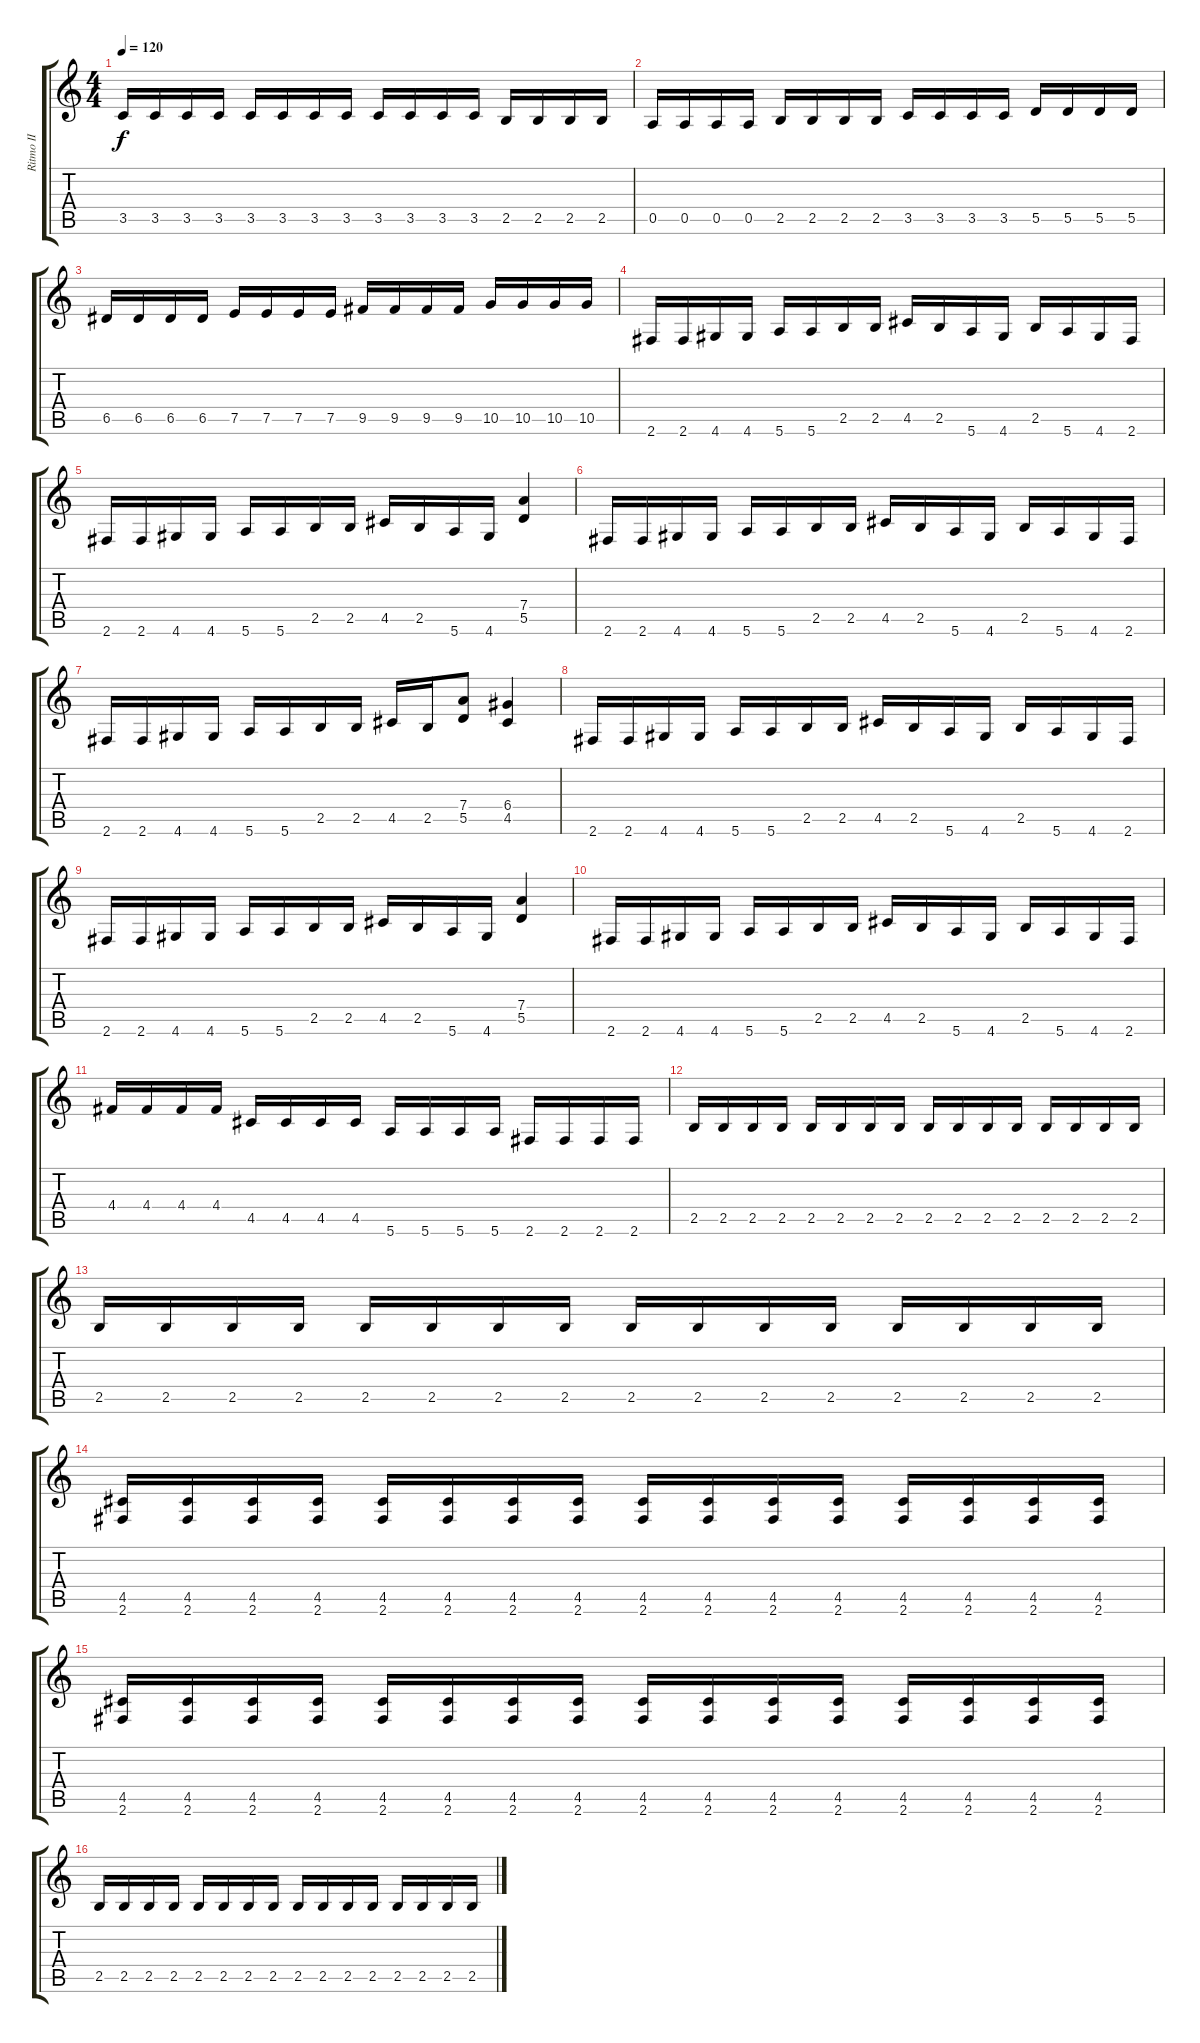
\track ("Ritmo II" "Ritmo II") {instrument distortionguitar}
\staff {score tabs}
\tuning (E4 B3 G3 D3 A2 E2) {hide}
\ts (4 4)
\tempo 120
\clef g2
\ks c
3.5.16{dy f} 3.5.16 3.5.16 3.5.16 3.5.16 3.5.16 3.5.16 3.5.16 3.5.16 3.5.16 3.5.16 3.5.16 2.5.16 2.5.16 2.5.16 2.5.16 |
0.5.16 0.5.16 0.5.16 0.5.16 2.5.16 2.5.16 2.5.16 2.5.16 3.5.16 3.5.16 3.5.16 3.5.16 5.5.16 5.5.16 5.5.16 5.5.16 |
6.5.16 6.5.16 6.5.16 6.5.16 7.5.16 7.5.16 7.5.16 7.5.16 9.5.16 9.5.16 9.5.16 9.5.16 10.5.16 10.5.16 10.5.16 10.5.16 |
2.6.16 2.6.16 4.6.16 4.6.16 5.6.16 5.6.16 2.5.16 2.5.16 4.5.16 2.5.16 5.6.16 4.6.16 2.5.16 5.6.16 4.6.16 2.6.16 |
2.6.16 2.6.16 4.6.16 4.6.16 5.6.16 5.6.16 2.5.16 2.5.16 4.5.16 2.5.16 5.6.16 4.6.16 (7.4 5.5).4 |
2.6.16 2.6.16 4.6.16 4.6.16 5.6.16 5.6.16 2.5.16 2.5.16 4.5.16 2.5.16 5.6.16 4.6.16 2.5.16 5.6.16 4.6.16 2.6.16 |
2.6.16 2.6.16 4.6.16 4.6.16 5.6.16 5.6.16 2.5.16 2.5.16 4.5.16 2.5.16 (7.4 5.5).8 (6.4 4.5).4 |
2.6.16 2.6.16 4.6.16 4.6.16 5.6.16 5.6.16 2.5.16 2.5.16 4.5.16 2.5.16 5.6.16 4.6.16 2.5.16 5.6.16 4.6.16 2.6.16 |
2.6.16 2.6.16 4.6.16 4.6.16 5.6.16 5.6.16 2.5.16 2.5.16 4.5.16 2.5.16 5.6.16 4.6.16 (7.4 5.5).4 |
2.6.16 2.6.16 4.6.16 4.6.16 5.6.16 5.6.16 2.5.16 2.5.16 4.5.16 2.5.16 5.6.16 4.6.16 2.5.16 5.6.16 4.6.16 2.6.16 |
4.4.16 4.4.16 4.4.16 4.4.16 4.5.16 4.5.16 4.5.16 4.5.16 5.6.16 5.6.16 5.6.16 5.6.16 2.6.16 2.6.16 2.6.16 2.6.16 |
2.5.16 2.5.16 2.5.16 2.5.16 2.5.16 2.5.16 2.5.16 2.5.16 2.5.16 2.5.16 2.5.16 2.5.16 2.5.16 2.5.16 2.5.16 2.5.16 |
2.5.16 2.5.16 2.5.16 2.5.16 2.5.16 2.5.16 2.5.16 2.5.16 2.5.16 2.5.16 2.5.16 2.5.16 2.5.16 2.5.16 2.5.16 2.5.16 |
(4.5 2.6).16 (4.5 2.6).16 (4.5 2.6).16 (4.5 2.6).16 (4.5 2.6).16 (4.5 2.6).16 (4.5 2.6).16 (4.5 2.6).16 (4.5 2.6).16 (4.5 2.6).16 (4.5 2.6).16 (4.5 2.6).16 (4.5 2.6).16 (4.5 2.6).16 (4.5 2.6).16 (4.5 2.6).16 |
(4.5 2.6).16 (4.5 2.6).16 (4.5 2.6).16 (4.5 2.6).16 (4.5 2.6).16 (4.5 2.6).16 (4.5 2.6).16 (4.5 2.6).16 (4.5 2.6).16 (4.5 2.6).16 (4.5 2.6).16 (4.5 2.6).16 (4.5 2.6).16 (4.5 2.6).16 (4.5 2.6).16 (4.5 2.6).16 |
2.5.16 2.5.16 2.5.16 2.5.16 2.5.16 2.5.16 2.5.16 2.5.16 2.5.16 2.5.16 2.5.16 2.5.16 2.5.16 2.5.16 2.5.16 2.5.16
